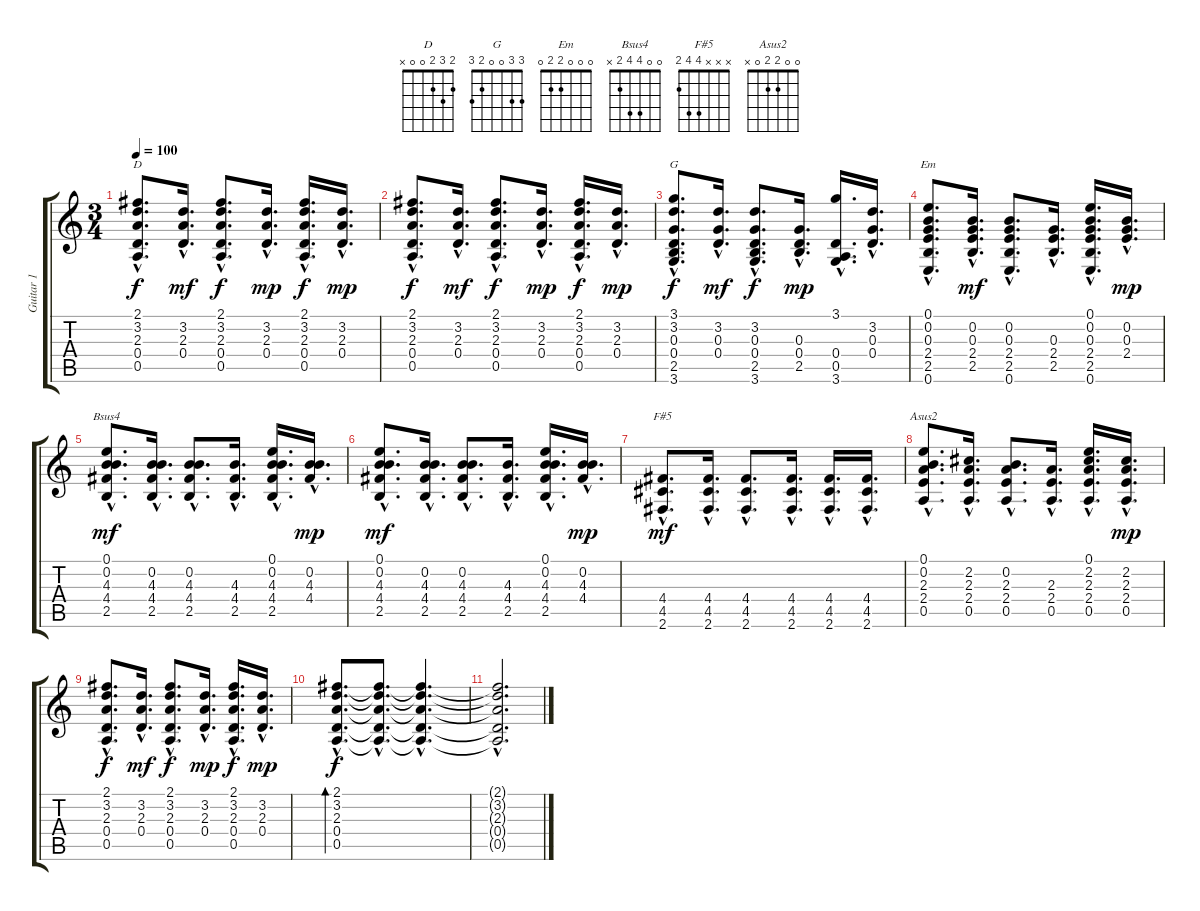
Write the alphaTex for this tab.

\track ("Guitar 1" "Guitar 1") {instrument acousticguitarsteel}
\staff {score tabs}
\tuning (E4 B3 G3 D3 A2 E2) {hide}
\chord ("D" 2 3 2 0 0 x)
\chord ("G" 3 3 0 0 2 3)
\chord ("Em" 0 0 0 2 2 0)
\chord ("Bsus4" 0 0 4 4 2 x)
\chord ("F#5" x x x 4 4 2)
\chord ("Asus2" 0 0 2 2 0 x)
\ts (3 4)
\tempo 100
\clef g2
\ks c
(2.1{hac} 3.2{hac} 2.3{hac} 0.4{hac} 0.5{hac}).8{d ch "D" dy f} (3.2{hac} 2.3{hac} 0.4{hac}).16{d dy mf} (2.1{hac} 3.2{hac} 2.3{hac} 0.4{hac} 0.5{hac}).8{d dy f} (3.2{hac} 2.3{hac} 0.4{hac}).16{d dy mp} (2.1{hac} 3.2{hac} 2.3{hac} 0.4{hac} 0.5{hac}).16{d dy f} (3.2{hac} 2.3{hac} 0.4{hac}).16{d dy mp} |
(2.1{hac} 3.2{hac} 2.3{hac} 0.4{hac} 0.5{hac}).8{d dy f} (3.2{hac} 2.3{hac} 0.4{hac}).16{d dy mf} (2.1{hac} 3.2{hac} 2.3{hac} 0.4{hac} 0.5{hac}).8{d dy f} (3.2{hac} 2.3{hac} 0.4{hac}).16{d dy mp} (2.1{hac} 3.2{hac} 2.3{hac} 0.4{hac} 0.5{hac}).16{d dy f} (3.2{hac} 2.3{hac} 0.4{hac}).16{d dy mp} |
(3.1{hac} 3.2{hac} 0.3{hac} 0.4{hac} 2.5{hac} 3.6{hac}).8{d ch "G" dy f} (3.2{hac} 0.3{hac} 0.4{hac}).16{d dy mf} (3.2{hac} 0.3{hac} 0.4{hac} 2.5{hac} 3.6{hac}).8{d dy f} (0.3{hac} 0.4{hac} 2.5{hac}).16{d dy mp} (3.1{hac} 0.4{hac} 0.5{hac} 3.6{hac}).16{d} (3.2{hac} 0.3{hac} 0.4{hac}).16{d} |
(0.1{hac} 0.2{hac} 0.3{hac} 2.4{hac} 2.5{hac} 0.6{hac}).8{d ch "Em"} (0.2{hac} 0.3{hac} 2.4{hac} 2.5{hac}).16{d dy mf} (0.2{hac} 0.3{hac} 2.4{hac} 2.5{hac} 0.6{hac}).8{d} (0.3{hac} 2.4{hac} 2.5{hac}).16{d} (0.1{hac} 0.2{hac} 0.3{hac} 2.4{hac} 2.5{hac} 0.6{hac}).16{d} (0.2{hac} 0.3{hac} 2.4{hac}).16{d dy mp} |
(0.1{hac} 0.2{hac} 4.3{hac} 4.4{hac} 2.5{hac}).8{d ch "Bsus4" dy mf} (0.2{hac} 4.3{hac} 4.4{hac} 2.5{hac}).16{d} (0.2{hac} 4.3{hac} 4.4{hac} 2.5{hac}).8{d} (4.3{hac} 4.4{hac} 2.5{hac}).16{d} (0.1{hac} 0.2{hac} 4.3{hac} 4.4{hac} 2.5{hac}).16{d} (0.2{hac} 4.3{hac} 4.4{hac}).16{d dy mp} |
(0.1{hac} 0.2{hac} 4.3{hac} 4.4{hac} 2.5{hac}).8{d dy mf} (0.2{hac} 4.3{hac} 4.4{hac} 2.5{hac}).16{d} (0.2{hac} 4.3{hac} 4.4{hac} 2.5{hac}).8{d} (4.3{hac} 4.4{hac} 2.5{hac}).16{d} (0.1{hac} 0.2{hac} 4.3{hac} 4.4{hac} 2.5{hac}).16{d} (0.2{hac} 4.3{hac} 4.4{hac}).16{d dy mp} |
(4.4{hac} 4.5{hac} 2.6{hac}).8{d ch "F#5" dy mf} (4.4{hac} 4.5{hac} 2.6{hac}).16{d} (4.4{hac} 4.5{hac} 2.6{hac}).8{d} (4.4{hac} 4.5{hac} 2.6{hac}).16{d} (4.4{hac} 4.5{hac} 2.6{hac}).16{d} (4.4{hac} 4.5{hac} 2.6{hac}).16{d} |
(0.1{hac} 0.2{hac} 2.3{hac} 2.4{hac} 0.5{hac}).8{d ch "Asus2"} (2.2{hac} 2.3{hac} 2.4{hac} 0.5{hac}).16{d} (0.2{hac} 2.3{hac} 2.4{hac} 0.5{hac}).8{d} (2.3{hac} 2.4{hac} 0.5{hac}).16{d} (0.1{hac} 2.2{hac} 2.3{hac} 2.4{hac} 0.5{hac}).16{d} (2.2{hac} 2.3{hac} 2.4{hac} 0.5{hac}).16{d dy mp} |
(2.1{hac} 3.2{hac} 2.3{hac} 0.4{hac} 0.5{hac}).8{d dy f} (3.2{hac} 2.3{hac} 0.4{hac}).16{d dy mf} (2.1{hac} 3.2{hac} 2.3{hac} 0.4{hac} 0.5{hac}).8{d dy f} (3.2{hac} 2.3{hac} 0.4{hac}).16{d dy mp} (2.1{hac} 3.2{hac} 2.3{hac} 0.4{hac} 0.5{hac}).16{d dy f} (3.2{hac} 2.3{hac} 0.4{hac}).16{d dy mp} |
(2.1{hac} 3.2{hac} 2.3{hac} 0.4{hac} 0.5{hac}).8{d bd 120 dy f} (2.1{hac t} 3.2{hac t} 2.3{hac t} 0.4{hac t} 0.5{hac t}).8{d} (2.1{hac t} 3.2{hac t} 2.3{hac t} 0.4{hac t} 0.5{hac t}).4{d} |
(2.1{hac t} 3.2{hac t} 2.3{hac t} 0.4{hac t} 0.5{hac t}).2{d}
